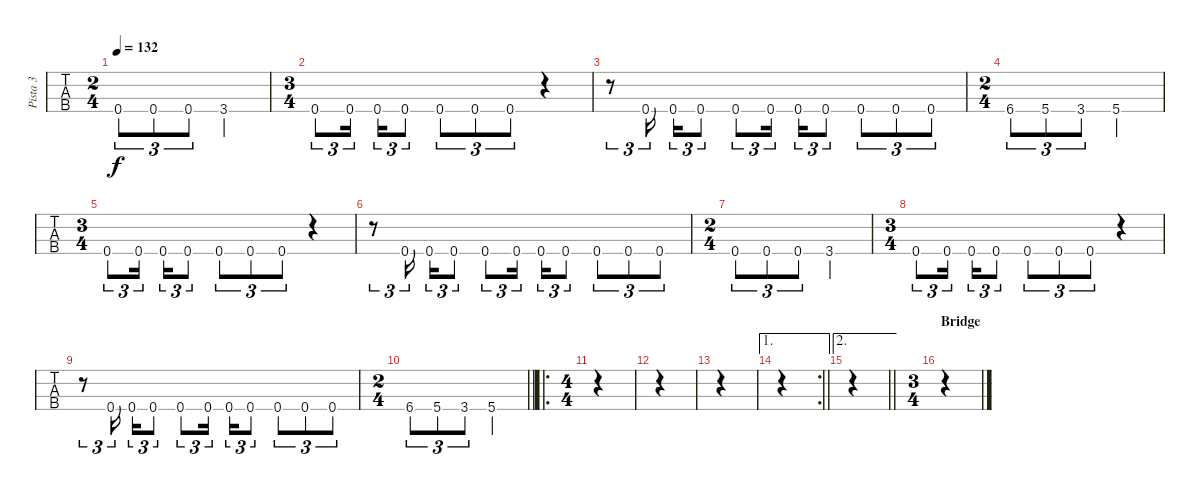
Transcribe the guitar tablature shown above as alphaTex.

\track ("Pista 3" "Pista 3") {instrument electricbassfinger}
\staff {tabs}
\tuning (Eb2 Bb1 F1 C1) {hide}
\ts (2 4)
\tempo 132
\clef f4
\ks c
0.4.8{tu (3 2) dy f} 0.4.8{tu (3 2)} 0.4.8{tu (3 2)} 3.4.4 |
\ts (3 4)
0.4.8{tu (3 2)} 0.4.16{tu (3 2) beam splitsecondary} 0.4.16{tu (3 2)} 0.4.8{tu (3 2)} 0.4.8{tu (3 2)} 0.4.8{tu (3 2)} 0.4.8{tu (3 2)} r.4 |
r.8{tu (3 2)} 0.4.16{tu (3 2) beam splitsecondary} 0.4.16{tu (3 2)} 0.4.8{tu (3 2)} 0.4.8{tu (3 2)} 0.4.16{tu (3 2) beam splitsecondary} 0.4.16{tu (3 2)} 0.4.8{tu (3 2)} 0.4.8{tu (3 2)} 0.4.8{tu (3 2)} 0.4.8{tu (3 2)} |
\ts (2 4)
6.4.8{tu (3 2)} 5.4.8{tu (3 2)} 3.4.8{tu (3 2)} 5.4.4 |
\ts (3 4)
0.4.8{tu (3 2)} 0.4.16{tu (3 2) beam splitsecondary} 0.4.16{tu (3 2)} 0.4.8{tu (3 2)} 0.4.8{tu (3 2)} 0.4.8{tu (3 2)} 0.4.8{tu (3 2)} r.4 |
r.8{tu (3 2)} 0.4.16{tu (3 2) beam splitsecondary} 0.4.16{tu (3 2)} 0.4.8{tu (3 2)} 0.4.8{tu (3 2)} 0.4.16{tu (3 2) beam splitsecondary} 0.4.16{tu (3 2)} 0.4.8{tu (3 2)} 0.4.8{tu (3 2)} 0.4.8{tu (3 2)} 0.4.8{tu (3 2)} |
\ts (2 4)
0.4.8{tu (3 2)} 0.4.8{tu (3 2)} 0.4.8{tu (3 2)} 3.4.4 |
\ts (3 4)
0.4.8{tu (3 2)} 0.4.16{tu (3 2) beam splitsecondary} 0.4.16{tu (3 2)} 0.4.8{tu (3 2)} 0.4.8{tu (3 2)} 0.4.8{tu (3 2)} 0.4.8{tu (3 2)} r.4 |
r.8{tu (3 2)} 0.4.16{tu (3 2) beam splitsecondary} 0.4.16{tu (3 2)} 0.4.8{tu (3 2)} 0.4.8{tu (3 2)} 0.4.16{tu (3 2) beam splitsecondary} 0.4.16{tu (3 2)} 0.4.8{tu (3 2)} 0.4.8{tu (3 2)} 0.4.8{tu (3 2)} 0.4.8{tu (3 2)} |
\ts (2 4)
\barLineRight lightlight
6.4.8{tu (3 2)} 5.4.8{tu (3 2)} 3.4.8{tu (3 2)} 5.4.4 |
\ro
\ts (4 4)
|
|
|
\ae 1
\rc 2
\barLineRight lightlight
|
\ae 2
\barLineRight lightlight
|
\ts (3 4)
\section ("" "Bridge")
